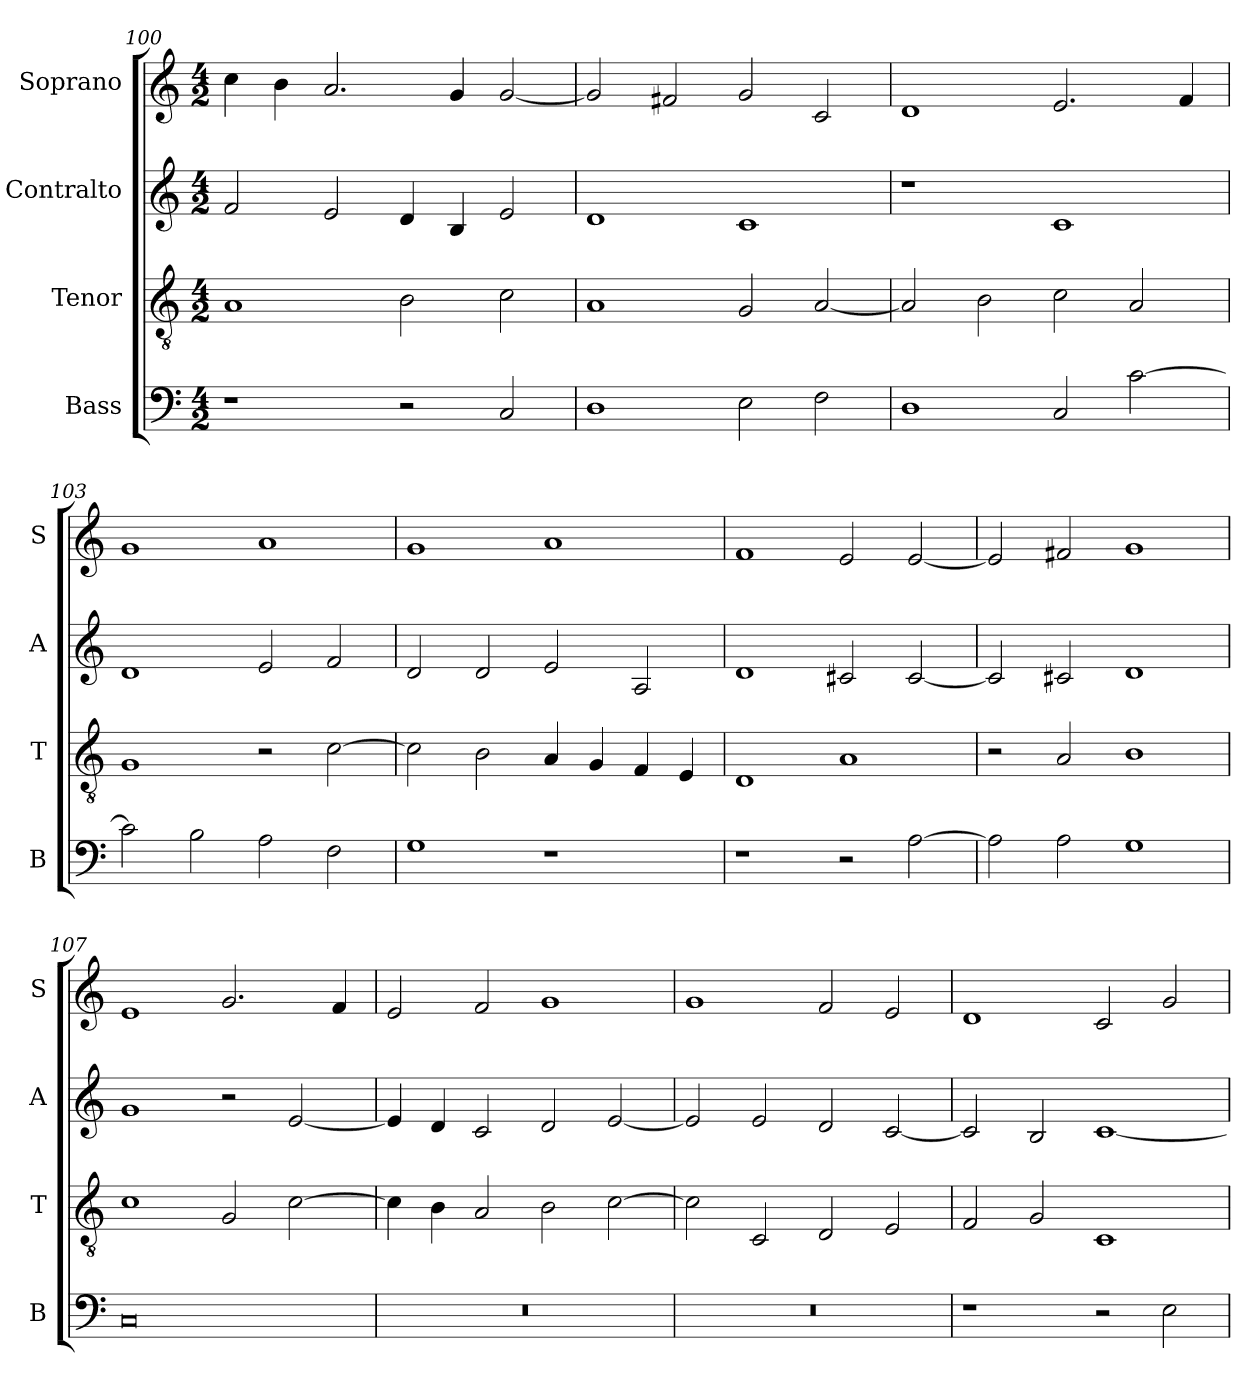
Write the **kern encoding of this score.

**kern	**kern	**kern	**kern
*part4	*part3	*part2	*part1
*staff4	*staff3	*staff2	*staff1
*I"Bass	*I"Tenor	*I"Contralto	*I"Soprano
*I'B	*I'T	*I'A	*I'S
*clefF4	*clefGv2	*clefG2	*clefG2
*k[]	*k[]	*k[]	*k[]
*G:mix	*G:mix	*G:mix	*G:mix
*M4/2	*M4/2	*M4/2	*M4/2
=100	=100	=100	=100
1r	1A	2f	4cc
.	.	.	4b
.	.	2e	2.a
2r	2B	4d	.
.	.	4B	4g
2C	2c	2e	[2g
=101	=101	=101	=101
1D	1A	1d	2g]
.	.	.	2f#X
2E	2G	1c	2g
2F	[2A	.	2c
=102	=102	=102	=102
1D	2A]	1r	1d
.	2B	.	.
2C	2c	1c	2.e
[2c	2A	.	.
.	.	.	4f
=103	=103	=103	=103
2c]	1G	1d	1g
2B	.	.	.
2A	2r	2e	1a
2F	[2c	2f	.
=104	=104	=104	=104
1G	2c]	2d	1g
.	2B	2d	.
1r	4A	2e	1a
.	4G	.	.
.	4F	2A	.
.	4E	.	.
=105	=105	=105	=105
1r	1D	1d	1f
2r	1A	2c#X	2e
[2A	.	[2c#	[2e
=106	=106	=106	=106
2A]	2r	2c#]	2e]
2A	2A	2c#X	2f#X
1G	1B	1d	1g
=107	=107	=107	=107
0C	1c	1g	1e
.	2G	2r	2.g
.	[2c	[2e	.
.	.	.	4f
=108	=108	=108	=108
0r	4c]	4e]	2e
.	4B	4d	.
.	2A	2c	2f
.	2B	2d	1g
.	[2c	[2e	.
=109	=109	=109	=109
0r	2c]	2e]	1g
.	2C	2e	.
.	2D	2d	2f
.	2E	[2c	2e
=110	=110	=110	=110
1r	2F	2c]	1d
.	2G	2B	.
2r	1C	[1c	2c
2E	.	.	2g
=	=	=	=
*-	*-	*-	*-
